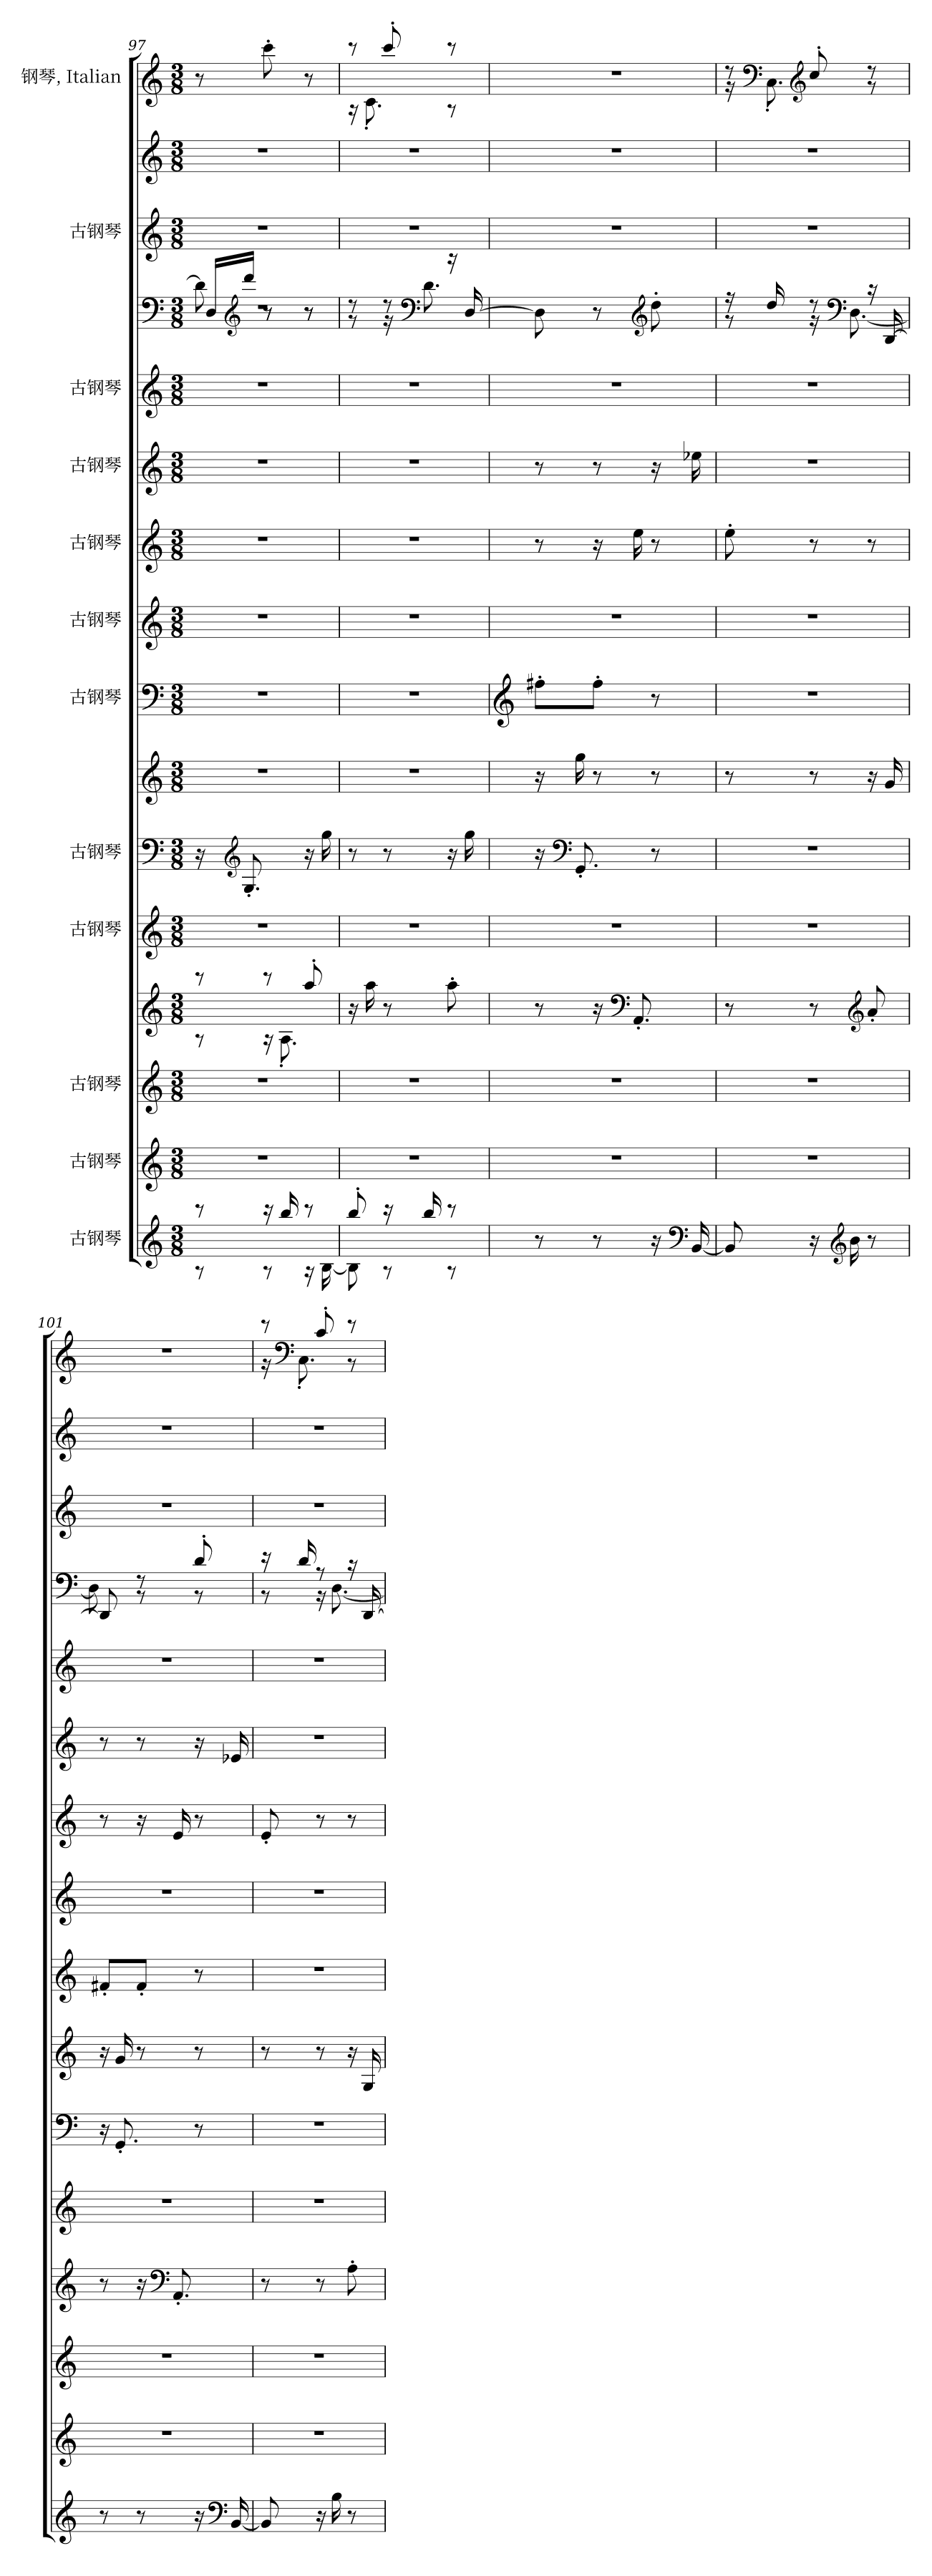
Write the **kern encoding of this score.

**kern	**kern	**kern	**kern	**kern	**kern	**kern	**kern	**kern	**kern	**kern	**kern	**kern	**kern	**kern	**kern
*part12	*part11	*part10	*part10	*part9	*part8	*part8	*part7	*part6	*part5	*part4	*part3	*part3	*part2	*part2	*part1
*staff16	*staff15	*staff14	*staff13	*staff12	*staff11	*staff10	*staff9	*staff8	*staff7	*staff6	*staff5	*staff4	*staff3	*staff2	*staff1
*I"古钢琴	*I"古钢琴	*I"古钢琴	*	*I"古钢琴	*I"古钢琴	*	*I"古钢琴	*I"古钢琴	*I"古钢琴	*I"古钢琴	*I"古钢琴	*	*I"古钢琴	*	*I"钢琴, Italian
!!LO:PB:g=z
*clefG2	*clefG2	*clefG2	*clefG2	*clefG2	*clefF4	*clefG2	*clefF4	*clefG2	*clefG2	*clefG2	*clefG2	*clefF4	*clefG2	*clefG2	*clefG2
*k[]	*k[]	*k[]	*k[]	*k[]	*k[]	*k[]	*k[]	*k[]	*k[]	*k[]	*k[]	*k[]	*k[]	*k[]	*k[]
*M3/8	*M3/8	*M3/8	*M3/8	*M3/8	*M3/8	*M3/8	*M3/8	*M3/8	*M3/8	*M3/8	*M3/8	*M3/8	*M3/8	*M3/8	*M3/8
=97	=97	=97	=97	=97	=97	=97	=97	=97	=97	=97	=97	=97	=97	=97	=97
*^	*	*	*^	*	*	*	*	*	*	*	*	*^	*	*	*
*	*	*	*	*	*	*	*	*	*	*	*	*	*	*	*^	*	*	*
8r	8r	4.r	4.r	8r	8r	4.r	16r	4.r	4.r	4.r	4.r	4.r	4.r	4.r	8d\]	16D/LL	4.r	4.r	8r
*	*	*	*	*	*	*	*clefG2	*	*	*	*	*	*	*clefG2	*	*	*	*	*
.	.	.	.	.	.	.	8.G'/	.	.	.	.	.	.	.	.	16ddd/JJ	.	.	.
16r	8r	.	.	8r	16r	.	.	.	.	.	.	.	.	.	8r	8r	.	.	8ccc'\
16bb/	.	.	.	.	8.A'\	.	.	.	.	.	.	.	.	.	.	.	.	.	.
8r	16r	.	.	8aa'/	.	.	16r	.	.	.	.	.	.	.	8r	8r	.	.	8r
.	[16B\	.	.	.	.	.	16gg\	.	.	.	.	.	.	.	.	.	.	.	.
*	*	*	*	*v	*v	*	*	*	*	*	*	*	*	*	*v	*v	*	*	*
=98	=98	=98	=98	=98	=98	=98	=98	=98	=98	=98	=98	=98	=98	=98	=98	=98	=98
*	*	*	*	*	*	*	*	*	*	*	*	*	*	*	*	*	*^
8bb'/	8B\]	4.r	4.r	16r	4.r	8r	4.r	4.r	4.r	4.r	4.r	4.r	8r	8r	4.r	4.r	8r	16r
.	.	.	.	16aa\	.	.	.	.	.	.	.	.	.	.	.	.	.	8.c'\
16r	8r	.	.	8r	.	8r	.	.	.	.	.	.	8r	16r	.	.	8ccc'/	.
*	*	*	*	*	*	*	*	*	*	*	*	*	*clefF4	*	*	*	*	*
16bb/	.	.	.	.	.	.	.	.	.	.	.	.	.	8.d\	.	.	.	.
8r	8r	.	.	8aa'\	.	16r	.	.	.	.	.	.	16r	.	.	.	8r	8r
.	.	.	.	.	.	16gg\	.	.	.	.	.	.	[16D/	.	.	.	.	.
*v	*v	*	*	*	*	*	*	*	*	*	*	*	*v	*v	*	*	*v	*v
=99	=99	=99	=99	=99	=99	=99	=99	=99	=99	=99	=99	=99	=99	=99	=99
*	*	*	*	*	*	*	*clefG2	*	*	*	*	*	*	*	*
8r	4.r	4.r	8r	4.r	16r	16r	8ff#X'\L	4.r	8r	8r	4.r	8D\]	4.r	4.r	4.r
*	*	*	*	*	*clefF4	*	*	*	*	*	*	*	*	*	*
.	.	.	.	.	8.GG'/	16gg\	.	.	.	.	.	.	.	.	.
8r	.	.	16r	.	.	8r	8ff#'\J	.	16r	8r	.	8r	.	.	.
*	*	*	*clefF4	*	*	*	*	*	*	*	*	*	*	*	*
.	.	.	8.AA'/	.	.	.	.	.	16ee\	.	.	.	.	.	.
*	*	*	*	*	*	*	*	*	*	*	*	*clefG2	*	*	*
16r	.	.	.	.	8r	8r	8r	.	8r	16r	.	8dd'\	.	.	.
*clefF4	*	*	*	*	*	*	*	*	*	*	*	*	*	*	*
[16BB/	.	.	.	.	.	.	.	.	.	16ee-X\	.	.	.	.	.
!!LO:PB:g=z
=100	=100	=100	=100	=100	=100	=100	=100	=100	=100	=100	=100	=100	=100	=100	=100
*	*	*	*	*	*	*	*	*	*	*	*	*^	*	*	*^
8BB/]	4.r	4.r	8r	4.r	4.r	8r	4.r	4.r	8ee'\	4.r	4.r	16r	8r	4.r	4.r	8r	16r
*	*	*	*	*	*	*	*	*	*	*	*	*	*	*	*	*clefF4	*
.	.	.	.	.	.	.	.	.	.	.	.	16dd/	.	.	.	.	8.C'\
*	*	*	*	*	*	*	*	*	*	*	*	*	*	*	*	*clefG2	*
16r	.	.	8r	.	.	8r	.	.	8r	.	.	8r	16r	.	.	8cc'/	.
*clefG2	*	*	*	*	*	*	*	*	*	*	*	*clefF4	*	*	*	*	*
16b\	.	.	.	.	.	.	.	.	.	.	.	.	[8.D\	.	.	.	.
*	*	*	*clefG2	*	*	*	*	*	*	*	*	*	*	*	*	*	*
8r	.	.	8a'/	.	.	16r	.	.	8r	.	.	16r	.	.	.	8r	8r
.	.	.	.	.	.	16g/	.	.	.	.	.	[16DD/	.	.	.	.	.
*	*	*	*	*	*	*	*	*	*	*	*	*	*	*	*	*v	*v
=101	=101	=101	=101	=101	=101	=101	=101	=101	=101	=101	=101	=101	=101	=101	=101	=101
8r	4.r	4.r	8r	4.r	16r	16r	8f#X'/L	4.r	8r	8r	4.r	8DD/]	8D\]	4.r	4.r	4.r
.	.	.	.	.	8.GG'/	16g/	.	.	.	.	.	.	.	.	.	.
8r	.	.	16r	.	.	8r	8f#'/J	.	16r	8r	.	8r	8r	.	.	.
*	*	*	*clefF4	*	*	*	*	*	*	*	*	*	*	*	*	*
.	.	.	8.AA'/	.	.	.	.	.	16e/	.	.	.	.	.	.	.
16r	.	.	.	.	8r	8r	8r	.	8r	16r	.	8d'/	8r	.	.	.
*clefF4	*	*	*	*	*	*	*	*	*	*	*	*	*	*	*	*
[16BB/	.	.	.	.	.	.	.	.	.	16e-X/	.	.	.	.	.	.
=102	=102	=102	=102	=102	=102	=102	=102	=102	=102	=102	=102	=102	=102	=102	=102	=102
*	*	*	*	*	*	*	*	*	*	*	*	*	*	*	*	*^
8BB/]	4.r	4.r	8r	4.r	4.r	8r	4.r	4.r	8e'/	4.r	4.r	16r	8r	4.r	4.r	8r	16r
*	*	*	*	*	*	*	*	*	*	*	*	*	*	*	*	*clefF4	*
.	.	.	.	.	.	.	.	.	.	.	.	16d/	.	.	.	.	8.C'\
16r	.	.	8r	.	.	8r	.	.	8r	.	.	8r	16r	.	.	8c'/	.
16B\	.	.	.	.	.	.	.	.	.	.	.	.	[8.D\	.	.	.	.
8r	.	.	8A'\	.	.	16r	.	.	8r	.	.	16r	.	.	.	8r	8r
.	.	.	.	.	.	16G/	.	.	.	.	.	[16DD/	.	.	.	.	.
*	*	*	*	*	*	*	*	*	*	*	*	*v	*v	*	*	*v	*v
=	=	=	=	=	=	=	=	=	=	=	=	=	=	=	=
*-	*-	*-	*-	*-	*-	*-	*-	*-	*-	*-	*-	*-	*-	*-	*-
